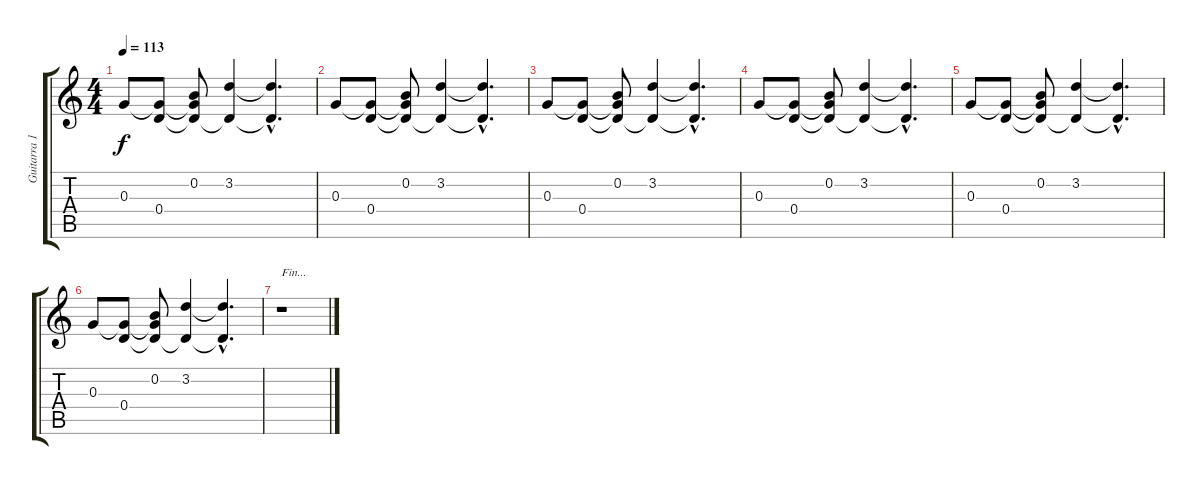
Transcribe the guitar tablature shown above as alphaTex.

\track ("Guitarra 1" "Guitarra 1") {instrument electricguitarclean}
\staff {score tabs}
\tuning (E4 B3 G3 D3 A2 E2) {hide}
\ts (4 4)
\tempo 113
\clef g2
\ks c
0.3.8{dy f} (0.3{t} 0.4).8 (0.2 0.3{t} 0.4{t}).8 (3.2 0.4{t}).4 (3.2{hac t} 0.4{hac t}).4{d} |
0.3.8 (0.3{t} 0.4).8 (0.2 0.3{t} 0.4{t}).8 (3.2 0.4{t}).4 (3.2{hac t} 0.4{hac t}).4{d} |
0.3.8 (0.3{t} 0.4).8 (0.2 0.3{t} 0.4{t}).8 (3.2 0.4{t}).4 (3.2{hac t} 0.4{hac t}).4{d} |
0.3.8 (0.3{t} 0.4).8 (0.2 0.3{t} 0.4{t}).8 (3.2 0.4{t}).4 (3.2{hac t} 0.4{hac t}).4{d} |
0.3.8 (0.3{t} 0.4).8 (0.2 0.3{t} 0.4{t}).8 (3.2 0.4{t}).4 (3.2{hac t} 0.4{hac t}).4{d} |
0.3.8 (0.3{t} 0.4).8 (0.2 0.3{t} 0.4{t}).8 (3.2 0.4{t}).4 (3.2{hac t} 0.4{hac t}).4{d} |
r.1{txt "Fin..."}
